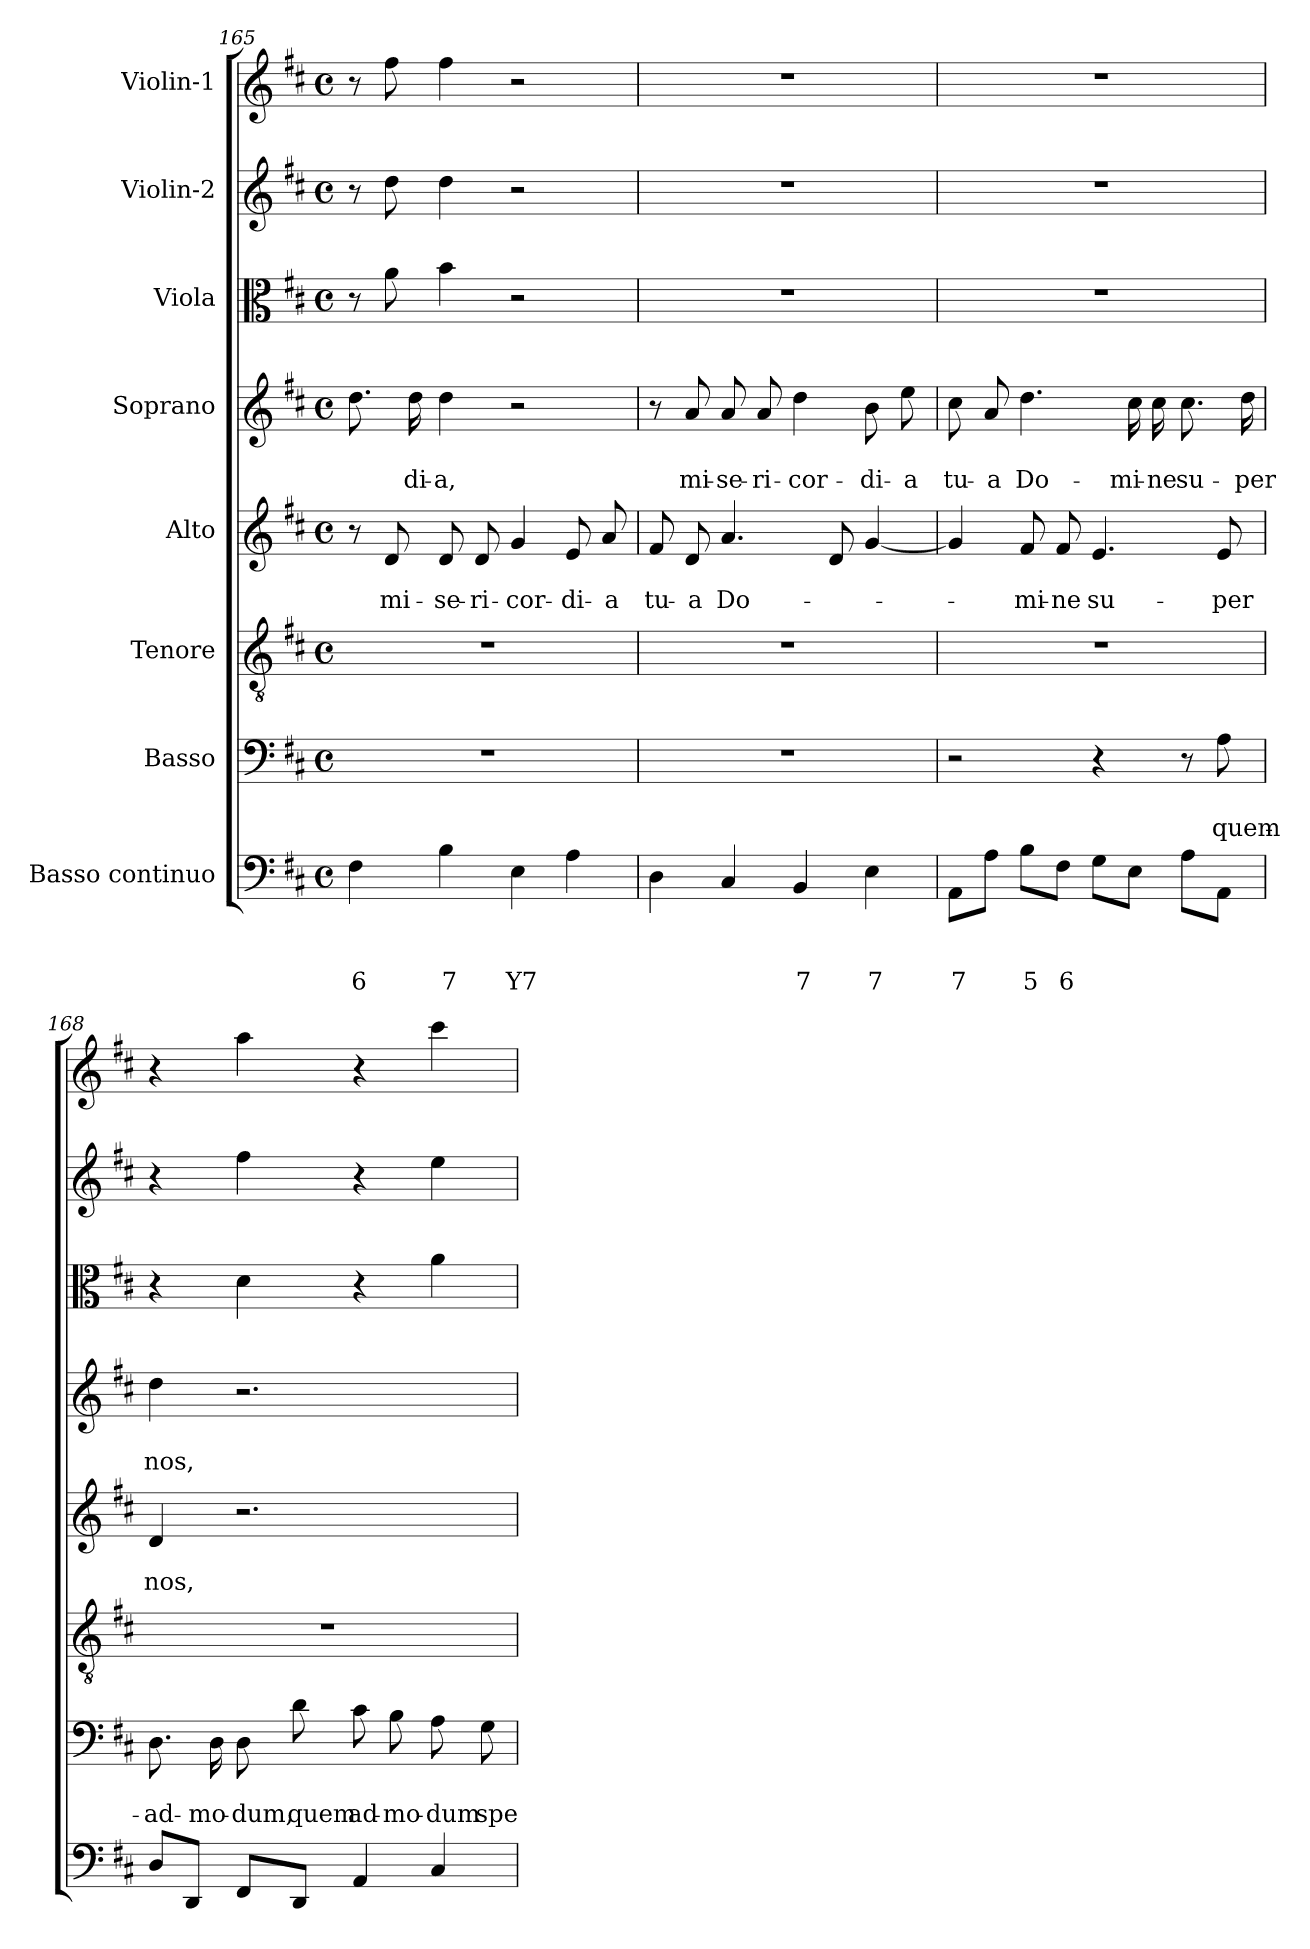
**kern	**text	**text	**text	**kern	**text	**text	**kern	**kern	**text	**text	**kern	**text	**text	**kern	**kern	**kern
*part8	*part8	*part8	*part8	*part7	*part7	*part7	*part6	*part5	*part5	*part5	*part4	*part4	*part4	*part3	*part2	*part1
*staff8	*staff8	*staff8	*staff8	*staff7	*staff7	*staff7	*staff6	*staff5	*staff5	*staff5	*staff4	*staff4	*staff4	*staff3	*staff2	*staff1
*I"Basso continuo	*	*	*	*I"Basso	*	*	*I"Tenore	*I"Alto	*	*	*I"Soprano	*	*	*I"Viola	*I"Violin-2	*I"Violin-1
*clefF4	*	*	*	*clefF4	*	*	*clefGv2	*clefG2	*	*	*clefG2	*	*	*clefC3	*clefG2	*clefG2
*k[f#c#]	*	*	*	*k[f#c#]	*	*	*k[f#c#]	*k[f#c#]	*	*	*k[f#c#]	*	*	*k[f#c#]	*k[f#c#]	*k[f#c#]
*D:	*	*	*	*D:	*	*	*D:	*D:	*	*	*D:	*	*	*D:	*D:	*D:
*M4/4	*	*	*	*M4/4	*	*	*M4/4	*M4/4	*	*	*M4/4	*	*	*M4/4	*M4/4	*M4/4
*met(c)	*	*	*	*met(c)	*	*	*met(c)	*met(c)	*	*	*met(c)	*	*	*met(c)	*met(c)	*met(c)
=165	=165	=165	=165	=165	=165	=165	=165	=165	=165	=165	=165	=165	=165	=165	=165	=165
!	!	!	!LO:LY:b	!	!	!	!	!	!	!	!	!	!	!	!	!
4F#\	.	.	6	1r	.	.	1r	8r	.	.	8.dd\	.	.	8r	8r	8r
!	!	!	!	!	!	!	!	!	!	!LO:LY:b	!	!	!	!	!	!
.	.	.	.	.	.	.	.	8d/	.	mi-	.	.	.	8a\	8dd\	8ff#\
!	!	!	!	!	!	!	!	!	!	!	!	!	!LO:LY:b	!	!	!
.	.	.	.	.	.	.	.	.	.	.	16dd\	.	di-	.	.	.
!	!	!	!LO:LY:b	!	!	!	!	!	!	!LO:LY:b	!	!	!LO:LY:b	!	!	!
4B\	.	.	7	.	.	.	.	8d/	.	-se-	4dd\	.	-a,	4b\	4dd\	4ff#\
!	!	!	!	!	!	!	!	!	!	!LO:LY:b	!	!	!	!	!	!
.	.	.	.	.	.	.	.	8d/	.	-ri-	.	.	.	.	.	.
!	!	!	!LO:LY:b	!	!	!	!	!	!	!LO:LY:b	!	!	!	!	!	!
4E\	.	.	Y7	.	.	.	.	4g/	.	-cor-	2r	.	.	2r	2r	2r
!	!	!	!	!	!	!	!	!	!	!LO:LY:b	!	!	!	!	!	!
4A\	.	.	.	.	.	.	.	8e/	.	-di-	.	.	.	.	.	.
!	!	!	!	!	!	!	!	!	!	!LO:LY:b	!	!	!	!	!	!
.	.	.	.	.	.	.	.	8a/	.	-a	.	.	.	.	.	.
=166	=166	=166	=166	=166	=166	=166	=166	=166	=166	=166	=166	=166	=166	=166	=166	=166
!	!	!	!	!	!	!	!	!	!	!LO:LY:b	!	!	!	!	!	!
4D\	.	.	.	1r	.	.	1r	8f#/	.	tu-	8r	.	.	1r	1r	1r
!	!	!	!	!	!	!	!	!	!	!LO:LY:b	!	!	!LO:LY:b	!	!	!
.	.	.	.	.	.	.	.	8d/	.	-a	8a/	.	mi-	.	.	.
!	!	!	!	!	!	!	!	!	!	!LO:LY:b	!	!	!LO:LY:b	!	!	!
4C#/	.	.	.	.	.	.	.	4.a/	.	Do-	8a/	.	-se-	.	.	.
!	!	!	!	!	!	!	!	!	!	!	!	!	!LO:LY:b	!	!	!
.	.	.	.	.	.	.	.	.	.	.	8a/	.	-ri-	.	.	.
!	!	!	!LO:LY:b	!	!	!	!	!	!	!	!	!	!LO:LY:b	!	!	!
4BB/	.	.	7	.	.	.	.	.	.	.	4dd\	.	-cor-	.	.	.
.	.	.	.	.	.	.	.	8d/	.	.	.	.	.	.	.	.
!	!	!	!LO:LY:b	!	!	!	!	!	!	!	!	!	!LO:LY:b	!	!	!
4E\	.	.	7	.	.	.	.	[4g/	.	.	8b\	.	-di-	.	.	.
!	!	!	!	!	!	!	!	!	!	!	!	!	!LO:LY:b	!	!	!
.	.	.	.	.	.	.	.	.	.	.	8ee\	.	-a	.	.	.
!!LO:LB:g=z
=167	=167	=167	=167	=167	=167	=167	=167	=167	=167	=167	=167	=167	=167	=167	=167	=167
!	!	!	!LO:LY:b	!	!	!	!	!	!	!	!	!	!LO:LY:b	!	!	!
8AA\L	.	.	7	2r	.	.	1r	4g/]	.	.	8cc#\	.	tu-	1r	1r	1r
!	!	!	!	!	!	!	!	!	!	!	!	!	!LO:LY:b	!	!	!
8A\J	.	.	.	.	.	.	.	.	.	.	8a/	.	-a	.	.	.
!	!	!	!LO:LY:b	!	!	!	!	!	!	!LO:LY:b	!	!	!LO:LY:b	!	!	!
8B\L	.	.	5	.	.	.	.	8f#/	.	-mi-	4.dd\	.	Do-	.	.	.
!	!	!	!LO:LY:b	!	!	!	!	!	!	!LO:LY:b	!	!	!	!	!	!
8F#\J	.	.	6	.	.	.	.	8f#/	.	-ne	.	.	.	.	.	.
!	!	!	!	!	!	!	!	!	!	!LO:LY:b	!	!	!	!	!	!
8G\L	.	.	.	4r	.	.	.	4.e/	.	su-	.	.	.	.	.	.
!	!	!	!	!	!	!	!	!	!	!	!	!	!LO:LY:b	!	!	!
8E\J	.	.	.	.	.	.	.	.	.	.	16cc#\	.	-mi-	.	.	.
!	!	!	!	!	!	!	!	!	!	!	!	!	!LO:LY:b	!	!	!
.	.	.	.	.	.	.	.	.	.	.	16cc#\	.	-ne	.	.	.
!	!	!	!	!	!	!	!	!	!	!	!	!	!LO:LY:b	!	!	!
8A\L	.	.	.	8r	.	.	.	.	.	.	8.cc#\	.	su-	.	.	.
!	!	!	!	!	!	!LO:LY:b	!	!	!	!LO:LY:b	!	!	!	!	!	!
8AA\J	.	.	.	8A\	.	quem-	.	8e/	.	-per	.	.	.	.	.	.
!	!	!	!	!	!	!	!	!	!	!	!	!	!LO:LY:b	!	!	!
.	.	.	.	.	.	.	.	.	.	.	16dd\	.	-per	.	.	.
=168	=168	=168	=168	=168	=168	=168	=168	=168	=168	=168	=168	=168	=168	=168	=168	=168
!	!	!	!	!	!	!LO:LY:b	!	!	!	!LO:LY:b	!	!	!LO:LY:b	!	!	!
8D/L	.	.	.	8.D\	.	-ad-	1r	4d/	.	nos,	4dd\	.	nos,	4r	4r	4r
8DD/J	.	.	.	.	.	.	.	.	.	.	.	.	.	.	.	.
!	!	!	!	!	!	!LO:LY:b	!	!	!	!	!	!	!	!	!	!
.	.	.	.	16D\	.	-mo-	.	.	.	.	.	.	.	.	.	.
!	!	!	!	!	!	!LO:LY:b	!	!	!	!	!	!	!	!	!	!
8FF#/L	.	.	.	8D\	.	-dum,	.	2.r	.	.	2.r	.	.	4d\	4ff#\	4aa\
!	!	!	!	!	!	!LO:LY:b	!	!	!	!	!	!	!	!	!	!
8DD/J	.	.	.	8d\	.	quem	.	.	.	.	.	.	.	.	.	.
!	!	!	!	!	!	!LO:LY:b	!	!	!	!	!	!	!	!	!	!
4AA/	.	.	.	8c#\	.	ad-	.	.	.	.	.	.	.	4r	4r	4r
!	!	!	!	!	!	!LO:LY:b	!	!	!	!	!	!	!	!	!	!
.	.	.	.	8B\	.	-mo-	.	.	.	.	.	.	.	.	.	.
!	!	!	!	!	!	!LO:LY:b	!	!	!	!	!	!	!	!	!	!
4C#/	.	.	.	8A\	.	-dum	.	.	.	.	.	.	.	4a\	4ee\	4ccc#\
!	!	!	!	!	!	!LO:LY:b	!	!	!	!	!	!	!	!	!	!
.	.	.	.	8G\	.	spe-	.	.	.	.	.	.	.	.	.	.
=	=	=	=	=	=	=	=	=	=	=	=	=	=	=	=	=
*-	*-	*-	*-	*-	*-	*-	*-	*-	*-	*-	*-	*-	*-	*-	*-	*-
